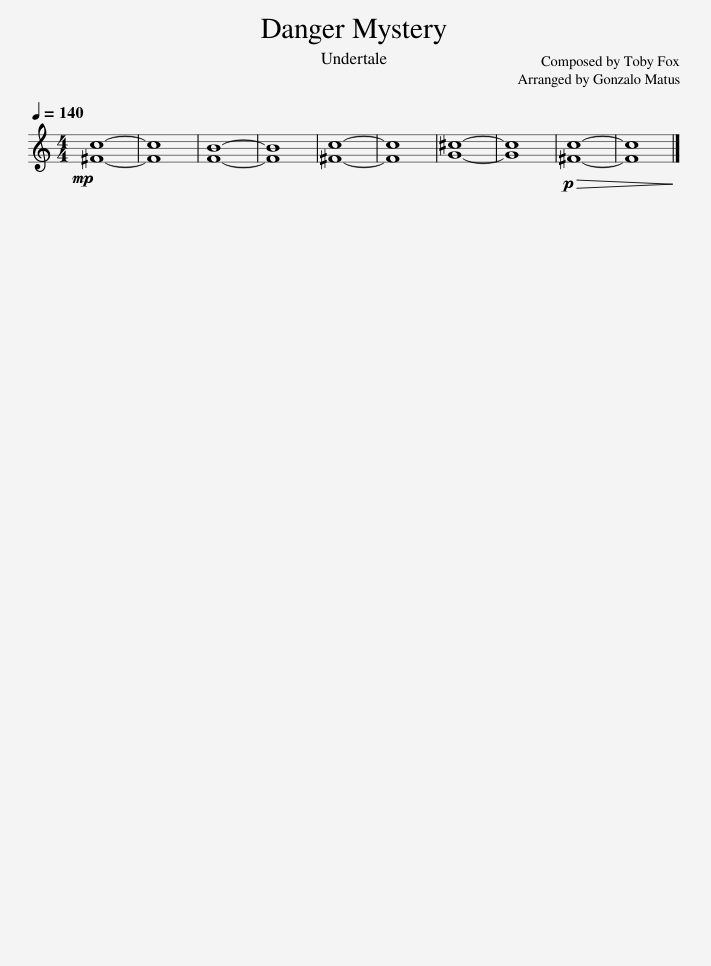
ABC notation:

X:1
L:1/8
Q:1/4=140
M:4/4
I:linebreak $
K:C
V:1 treble
V:1
!mp! [^Fc]8- | [Fc]8 | [FB]8- | [FB]8 | [^Fc]8- | %5
 [Fc]8 | [G^c]8- | [Gc]8 |!p!!>(! [^Fc]8- | [Fc]8!>)! |] %10
